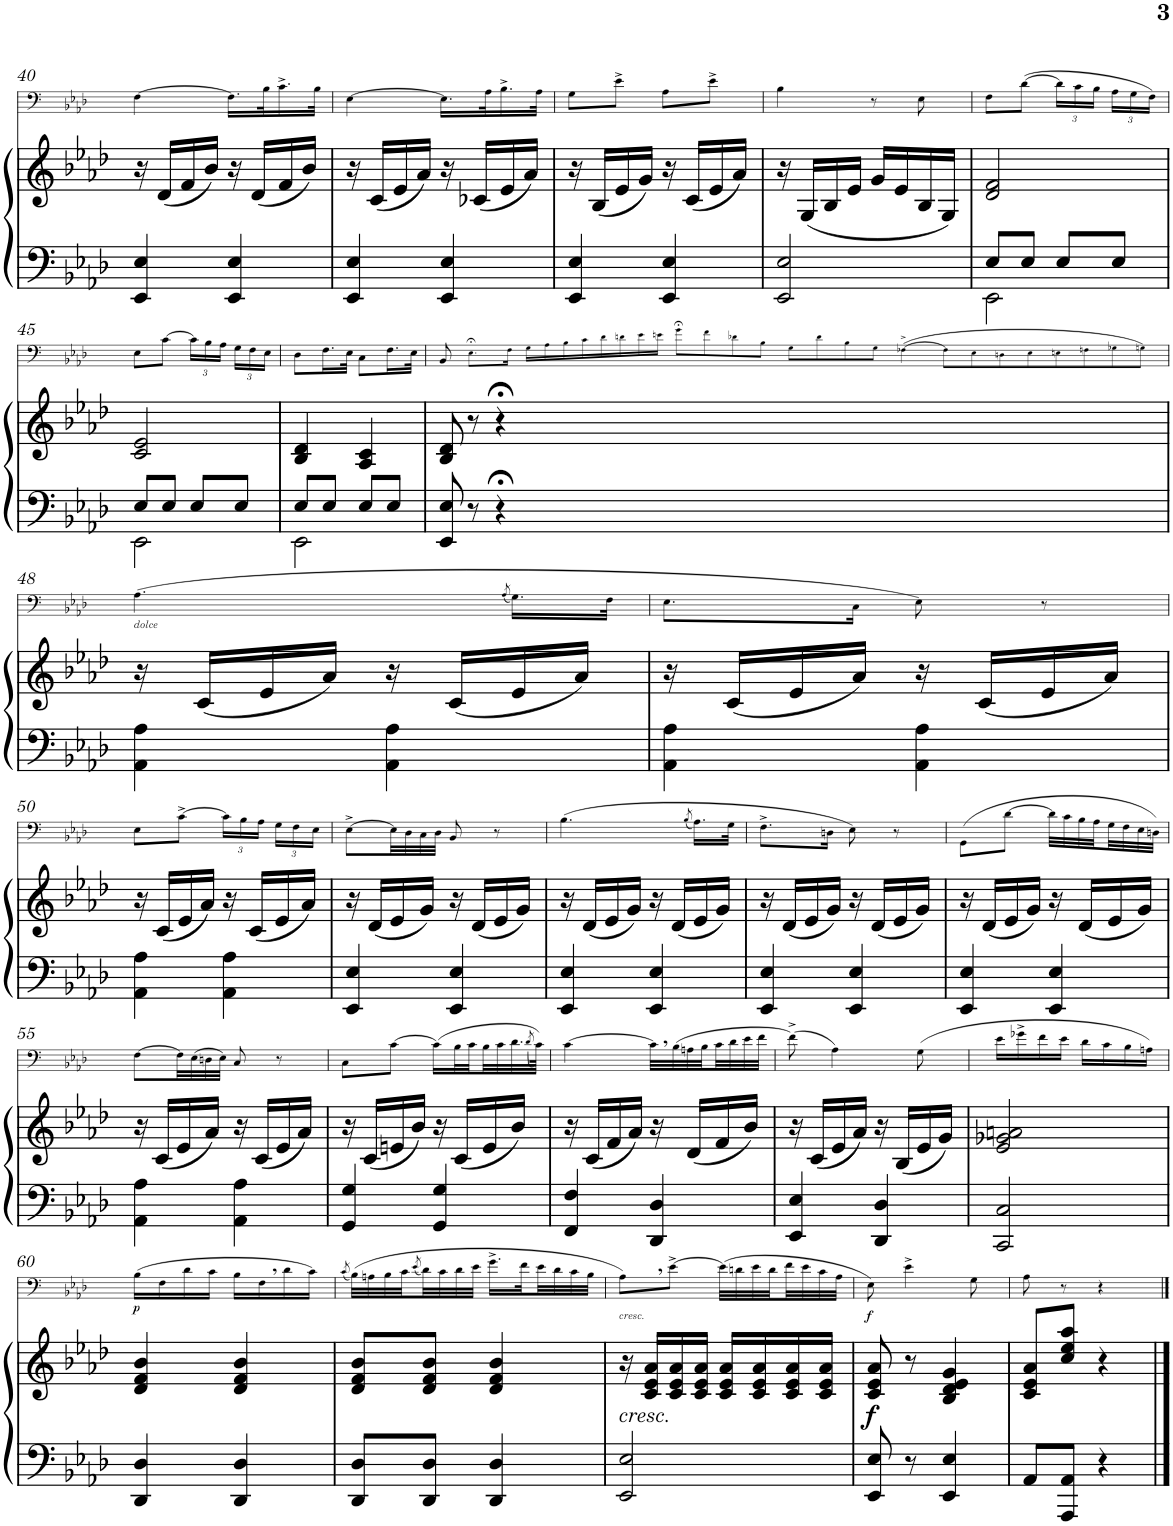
**kern	**kern	**dynam	**kern	**dynam
*part2	*part2	*part2	*part1	*part1
*staff3	*staff2	*staff2/3	*staff1	*staff1
*I"Piano	*	*	*I"Trombone	*
*I'Pno	*	*	*I'Trb	*
!!LO:PB:g=z
*clefF4	*clefG2	*	*clefF4	*
*k[b-e-a-d-]	*k[b-e-a-d-]	*	*k[b-e-a-d-]	*
*M2/4	*M2/4	*	*M2/4	*
=40	=40	=40	=40	=40
4EE-/ 4E-/	16r	.	[4F\	.
.	(16d-/LL	.	.	.
.	16f/	.	.	.
.	16b-/JJ)	.	.	.
4EE-/ 4E-/	16r	.	16.F\LL]	.
.	(16d-/LL	.	.	.
.	.	.	32B-\K	.
.	16f/	.	16.c^\	.
.	16b-/JJ)	.	.	.
.	.	.	32B-\JJk	.
=41	=41	=41	=41	=41
4EE-/ 4E-/	16r	.	[4E-\	.
.	(16c/LL	.	.	.
.	16e-/	.	.	.
.	16a-/JJ)	.	.	.
4EE-/ 4E-/	16r	.	16.E-\LL]	.
.	(16c-X/LL	.	.	.
.	.	.	32A-\K	.
.	16e-/	.	16.B-^\	.
.	16a-/JJ)	.	.	.
.	.	.	32A-\JJk	.
=42	=42	=42	=42	=42
4EE-/ 4E-/	16r	.	8G\L	.
.	(16B-/LL	.	.	.
.	16e-/	.	8e-^\J	.
.	16g/JJ)	.	.	.
4EE-/ 4E-/	16r	.	8A-\L	.
.	(16c/LL	.	.	.
.	16e-/	.	8e-^\J	.
.	16a-/JJ)	.	.	.
=43	=43	=43	=43	=43
2EE-/ 2E-/	16r	.	4B-\	.
.	(16G/LL	.	.	.
.	16B-/	.	.	.
.	16e-/JJ	.	.	.
.	16g/LL	.	8r	.
.	16e-/	.	.	.
.	16B-/	.	8E-\	.
.	16G/JJ)	.	.	.
=44	=44	=44	=44	=44
*^	*	*	*	*
2EE-\	8E-/L	2d-/ 2f/	.	8F\L	.
.	8E-/J	.	.	([8d-\J	.
*	*	*	*	*Xbrackettup	*
.	8E-/L	.	.	24d-\LL]	.
.	.	.	.	24c\	.
.	.	.	.	24B-\JJ	.
.	8E-/J	.	.	24A-\LL	.
.	.	.	.	24G\	.
.	.	.	.	24F\JJ)	.
!!LO:LB:g=z
=45	=45	=45	=45	=45	=45
2EE-\	8E-/L	2c/ 2e-/	.	8E-\L	.
.	8E-/J	.	.	[8c\J	.
.	8E-/L	.	.	24c\LL]	.
.	.	.	.	24B-\	.
.	.	.	.	24A-\JJ	.
.	8E-/J	.	.	24G\LL	.
.	.	.	.	24F\	.
.	.	.	.	24E-\JJ	.
=46	=46	=46	=46	=46	=46
2EE-\	8E-/L	4B-/ 4d-/	.	8D-\L	.
.	8E-/J	.	.	16.F\L	.
.	.	.	.	32E-\JJk	.
.	8E-/L	4A-/ 4c/	.	8C\L	.
.	8E-/J	.	.	16.F\L	.
.	.	.	.	32E-\JJk	.
*v	*v	*	*	*	*
=47	=47	=47	=47	=47
8EE-/ 8E-/	8B-/ 8d-/	.	8BB-/	.
8r	8r	.	8.E-;<!\L	.
4r;<	4r;<	.	.	.
.	.	.	16F!\Jk	.
.	.	.	16G!\LL	.
.	.	.	16A-!\	.
0ryy	0ryy	.	16B-!\	.
.	.	.	16c!\	.
.	.	.	16d-!\	.
.	.	.	16dn!\	.
.	.	.	16e-!\	.
.	.	.	16en!\JJ	.
.	.	.	8g;<!\L	.
.	.	.	8f!\	.
.	.	.	8d-X!\	.
.	.	.	8B-!\J	.
.	.	.	8G!\L	.
.	.	.	8d-!\	.
.	.	.	8B-!\	.
.	.	.	8G!\J	.
.	.	.	([4F-X^!\	.
.	.	.	8F-!\L]	.
.	.	.	8E-!\	.
.	.	.	8Dn!\	.
2ryy	2ryy	.	8E-!\	.
.	.	.	8En!\	.
.	.	.	8Fn!\	.
.	.	.	8G-X!\	.
8ryy	8ryy	.	8Gn!\J)	.
!!LO:LB:g=z
=48	=48	=48	=48	=48
!	!	!	!LO:TX:b:i:t=dolce	!
4AA-\ 4A-\	16r	.	(4.A-\	.
.	(16c/LL	.	.	.
.	16e-/	.	.	.
.	16a-/JJ)	.	.	.
4AA-\ 4A-\	16r	.	.	.
.	(16c/LL	.	.	.
.	.	.	(8qA-/	.
.	16e-/	.	16.G\LL)	.
.	16a-/JJ)	.	.	.
.	.	.	32F\JJk	.
=49	=49	=49	=49	=49
4AA-\ 4A-\	16r	.	8.E-\L	.
.	(16c/LL	.	.	.
.	16e-/	.	.	.
.	16a-/JJ)	.	16C\Jk	.
4AA-\ 4A-\	16r	.	8E-\)	.
.	(16c/LL	.	.	.
.	16e-/	.	8r	.
.	16a-/JJ)	.	.	.
!!LO:LB:g=z
=50	=50	=50	=50	=50
4AA-\ 4A-\	16r	.	8E-\L	.
.	(16c/LL	.	.	.
.	16e-/	.	[8c^\J	.
.	16a-/JJ)	.	.	.
4AA-\ 4A-\	16r	.	24c\LL]	.
.	.	.	24B-\	.
.	(16c/LL	.	.	.
.	.	.	24A-\JJ	.
.	16e-/	.	24G\LL	.
.	.	.	24F\	.
.	16a-/JJ)	.	.	.
.	.	.	24E-\JJ	.
=51	=51	=51	=51	=51
4EE-/ 4E-/	16r	.	[8E-^\L	.
.	(16d-/LL	.	.	.
.	16e-/	.	32E-\LL]	.
.	.	.	32D-\	.
.	16g/JJ)	.	32C\	.
.	.	.	32D-\JJJ	.
4EE-/ 4E-/	16r	.	8BB-/	.
.	(16d-/LL	.	.	.
.	16e-/	.	8r	.
.	16g/JJ)	.	.	.
=52	=52	=52	=52	=52
4EE-/ 4E-/	16r	.	(4.B-\	.
.	(16d-/LL	.	.	.
.	16e-/	.	.	.
.	16g/JJ)	.	.	.
4EE-/ 4E-/	16r	.	.	.
.	(16d-/LL	.	.	.
.	.	.	(8qB-/	.
.	16e-/	.	16.A-\LL)	.
.	16g/JJ)	.	.	.
.	.	.	32G\JJk	.
=53	=53	=53	=53	=53
4EE-/ 4E-/	16r	.	8.F^\L	.
.	(16d-/LL	.	.	.
.	16e-/	.	.	.
.	16g/JJ)	.	16Dn\Jk	.
4EE-/ 4E-/	16r	.	8E-\)	.
.	(16d-/LL	.	.	.
.	16e-/	.	8r	.
.	16g/JJ)	.	.	.
=54	=54	=54	=54	=54
4EE-/ 4E-/	16r	.	(8GG\L	.
.	(16d-/LL	.	.	.
.	16e-/	.	[8d-\J	.
.	16g/JJ)	.	.	.
4EE-/ 4E-/	16r	.	32d-\LLL]	.
.	.	.	32c\	.
.	(16d-/LL	.	32B-\	.
.	.	.	32A-\	.
.	16e-/	.	32G\	.
.	.	.	32F\	.
.	16g/JJ)	.	32E-\	.
.	.	.	32Dn\JJJ)	.
!!LO:LB:g=z
=55	=55	=55	=55	=55
4AA-\ 4A-\	16r	.	[8F\L	.
.	(16c/LL	.	.	.
.	16e-/	.	32F\LL]	.
.	.	.	(32E-\	.
.	16a-/JJ)	.	32Dn\	.
.	.	.	32E-\JJJ)	.
4AA-\ 4A-\	16r	.	8C/	.
.	(16c/LL	.	.	.
.	16e-/	.	8r	.
.	16a-/JJ)	.	.	.
=56	=56	=56	=56	=56
4GG/ 4G/	16r	.	8C\L	.
.	(16c/LL	.	.	.
.	16en/	.	[8c\J	.
.	16b-/JJ)	.	.	.
4GG/ 4G/	16r	.	(16c\LL]	.
.	(16c/LL	.	32B-\L	.
.	.	.	32c\	.
.	16e/	.	32B-\	.
.	.	.	32c\	.
.	16b-/JJ)	.	32.d-\	.
.	.	.	(8qd-/	.
.	.	.	64c\JJJk))	.
=57	=57	=57	=57	=57
4FF/ 4F/	16r	.	[4c\	.
.	(16c/LL	.	.	.
.	16f/	.	.	.
.	16a-/JJ)	.	.	.
4DD-/ 4D-/	16r	.	32c,\LLL]	.
.	.	.	(32B-\	.
.	(16d-/LL	.	32An\	.
.	.	.	32B-\	.
.	16f/	.	32c\	.
.	.	.	32d-\	.
.	16b-/JJ)	.	32e-\	.
.	.	.	32f\JJJ	.
=58	=58	=58	=58	=58
4EE-/ 4E-/	16r	.	(8f^\)	.
.	(16c/LL	.	.	.
.	16e-/	.	4A-\)	.
.	16a-/JJ)	.	.	.
4DD-/ 4D-/	16r	.	.	.
.	(16B-/LL	.	.	.
.	16e-/	.	(8G\	.
.	16g/JJ)	.	.	.
=59	=59	=59	=59	=59
2CC/ 2C/	2e-/ 2g-X/ 2an/	.	16e-\LL	.
.	.	.	16g-X^\	.
.	.	.	16f\	.
.	.	.	16e-\JJ	.
.	.	.	16d-\LL	.
.	.	.	16c\	.
.	.	.	16B-\	.
.	.	.	16An\JJ)	.
!!LO:LB:g=z
=60	=60	=60	=60	=60
!	!	!	!	!LO:DY:b
4DD-/ 4D-/	4d-/ 4f/ 4b-/	.	(16B-\LL	p
.	.	.	16F\	.
.	.	.	16d-\	.
.	.	.	16c\JJ	.
4DD-/ 4D-/	4d-/ 4f/ 4b-/	.	16B-\LL	.
.	.	.	16F,\	.
.	.	.	16d-\	.
.	.	.	16c\JJ)	.
=61	=61	=61	=61	=61
.	.	.	(8qc/	.
8DD-/ 8D-/L	8d-/ 8f/ 8b-/L	.	(32B-\LLL)	.
.	.	.	32An\	.
.	.	.	32B-\	.
.	.	.	32c\	.
.	.	.	(8qe-/	.
8DD-/ 8D-/J	8d-/ 8f/ 8b-/J	.	32d-\)	.
.	.	.	32c\	.
.	.	.	32d-\	.
.	.	.	32e-\JJJ	.
4DD-/ 4D-/	4d-/ 4f/ 4b-/	.	16.g^\LL	.
.	.	.	32f\L	.
.	.	.	32e-\	.
.	.	.	32d-\	.
.	.	.	32c\	.
.	.	.	32B-\JJJ	.
=62	=62	=62	=62	=62
!	!	!	!LO:TX:b:i:t=cresc.	!
!	!LO:TX:b:i:t=cresc.	!	!	!
2EE-/ 2E-/	16r	.	8A-,\L)	.
.	16c/ 16e-/ 16a-/LL	.	.	.
.	16c/ 16e-/ 16a-/	.	[8e-^\J	.
.	16c/ 16e-/ 16a-/JJ	.	.	.
.	16c/ 16e-/ 16a-/LL	.	(32e-\LLL]	.
.	.	.	32dn\	.
.	16c/ 16e-/ 16a-/	.	32e-\	.
.	.	.	32d\	.
.	16c/ 16e-/ 16a-/	.	32f\	.
.	.	.	32e-\	.
.	16c/ 16e-/ 16a-/JJ	.	32c\	.
.	.	.	32A-\JJJ	.
=63	=63	=63	=63	=63
!	!	!LO:DY:b	!	!LO:DY:b
8EE-/ 8E-/	8c/ 8e-/ 8a-/	f	8E-\)	f
8r	8r	.	4e-^\	.
4EE-/ 4E-/	4B-/ 4d-/ 4e-/ 4g/	.	.	.
.	.	.	8G\	.
=64	=64	=64	=64	=64
8AA-/L	8c/ 8e-/ 8a-/L	.	8A-\	.
8AAA-/ 8AA-/J	8cc/ 8ee-/ 8aa-/J	.	8r	.
4r	4r	.	4r	.
==	==	==	==	==
*-	*-	*-	*-	*-
